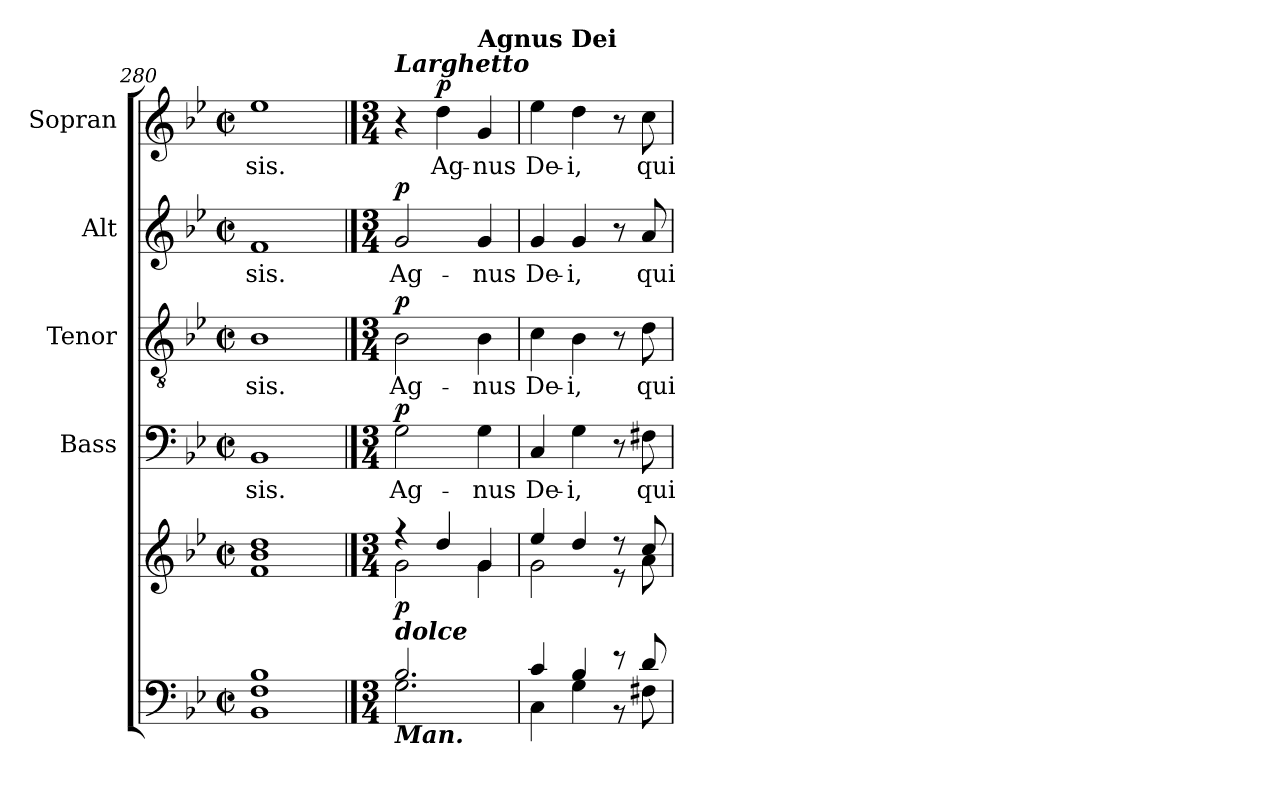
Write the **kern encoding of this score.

**kern	**kern	**dynam	**kern	**text	**dynam	**kern	**text	**dynam	**kern	**text	**dynam	**kern	**text	**dynam
*part5	*part5	*part5	*part4	*part4	*part4	*part3	*part3	*part3	*part2	*part2	*part2	*part1	*part1	*part1
*staff6	*staff5	*staff5/6	*staff4	*staff4	*staff4	*staff3	*staff3	*staff3	*staff2	*staff2	*staff2	*staff1	*staff1	*staff1
*	*	*	*I"Bass	*	*	*I"Tenor	*	*	*I"Alt	*	*	*I"Sopran	*	*
*	*	*	*I'B.	*	*	*I'T.	*	*	*I'A.	*	*	*I'S.	*	*
*clefF4	*clefG2	*	*clefF4	*	*	*clefGv2	*	*	*clefG2	*	*	*clefG2	*	*
*k[b-e-]	*k[b-e-]	*	*k[b-e-]	*	*	*k[b-e-]	*	*	*k[b-e-]	*	*	*k[b-e-]	*	*
*B-:	*B-:	*	*B-:	*	*	*B-:	*	*	*B-:	*	*	*B-:	*	*
*M2/2	*M2/2	*	*M2/2	*	*	*M2/2	*	*	*M2/2	*	*	*M2/2	*	*
*met(c|)	*met(c|)	*	*met(c|)	*	*	*met(c|)	*	*	*met(c|)	*	*	*met(c|)	*	*
=280	=280	=280	=280	=280	=280	=280	=280	=280	=280	=280	=280	=280	=280	=280
!	!	!	!	!LO:LY:b	!	!	!LO:LY:b	!	!	!LO:LY:b	!	!	!LO:LY:b	!
1BB- 1F 1B-	1f 1b- 1dd	.	1BB-	-sis.	.	1B-	-sis.	.	1f	-sis.	.	1ee-	-sis.	.
!!LO:LB:g=z
==281	==281	==281	==281	==281	==281	==281	==281	==281	==281	==281	==281	==281	==281	==281
*M3/4	*M3/4	*	*M3/4	*	*	*M3/4	*	*	*M3/4	*	*	*M3/4	*	*
*^	*^	*	*	*	*	*	*	*	*	*	*	*	*	*
!	!	!	!	!	!	!	!	!	!	!	!	!	!	!LO:TX:a:Bi:t=Larghetto	!	!
!	!	!LO:TX:b:Bi:t=dolce	!	!	!	!	!	!	!	!	!	!	!	!	!	!
!LO:TX:b:Bi:t=Man.	!	!	!	!	!	!	!	!	!	!	!	!	!	!	!	!
!	!	!	!	!LO:DY:b	!	!LO:LY:b	!LO:DY:a	!	!LO:LY:b	!LO:DY:a	!	!LO:LY:b	!LO:DY:a	!	!	!
2.B-/	2.G\	4ree	2g\	p	2G\	Ag-	p	2B-\	Ag-	p	2g/	Ag-	p	4r	.	.
!	!	!	!	!	!	!	!	!	!	!	!	!	!	!	!LO:LY:b	!LO:DY:a
.	.	4dd/	.	.	.	.	.	.	.	.	.	.	.	4dd\	Ag-	p
!	!	!	!	!	!	!	!	!	!	!	!	!	!	!LO:TX:a:B:t=Agnus Dei	!	!
!	!	!	!	!	!	!LO:LY:b	!	!	!LO:LY:b	!	!	!LO:LY:b	!	!	!LO:LY:b	!
.	.	4g/	4g\	.	4G\	-nus	.	4B-\	-nus	.	4g/	-nus	.	4g/	-nus	.
=282	=282	=282	=282	=282	=282	=282	=282	=282	=282	=282	=282	=282	=282	=282	=282	=282
!	!	!	!	!	!	!LO:LY:b	!	!	!LO:LY:b	!	!	!LO:LY:b	!	!	!LO:LY:b	!
4c/	4C\	4ee-/	2g\	.	4C/	De-	.	4c\	De-	.	4g/	De-	.	4ee-\	De-	.
!	!	!	!	!	!	!LO:LY:b	!	!	!LO:LY:b	!	!	!LO:LY:b	!	!	!LO:LY:b	!
4B-/	4G\	4dd/	.	.	4G\	-i,	.	4B-\	-i,	.	4g/	-i,	.	4dd\	-i,	.
8r	8r	8r	8r	.	8r	.	.	8r	.	.	8r	.	.	8r	.	.
!	!	!	!	!	!	!LO:LY:b	!	!	!LO:LY:b	!	!	!LO:LY:b	!	!	!LO:LY:b	!
8d/	8F#X\	8cc/	8a\	.	8F#X\	qui	.	8d\	qui	.	8a/	qui	.	8cc\	qui	.
*v	*v	*	*	*	*	*	*	*	*	*	*	*	*	*	*	*
*	*v	*v	*	*	*	*	*	*	*	*	*	*	*	*	*
=	=	=	=	=	=	=	=	=	=	=	=	=	=	=
*-	*-	*-	*-	*-	*-	*-	*-	*-	*-	*-	*-	*-	*-	*-
